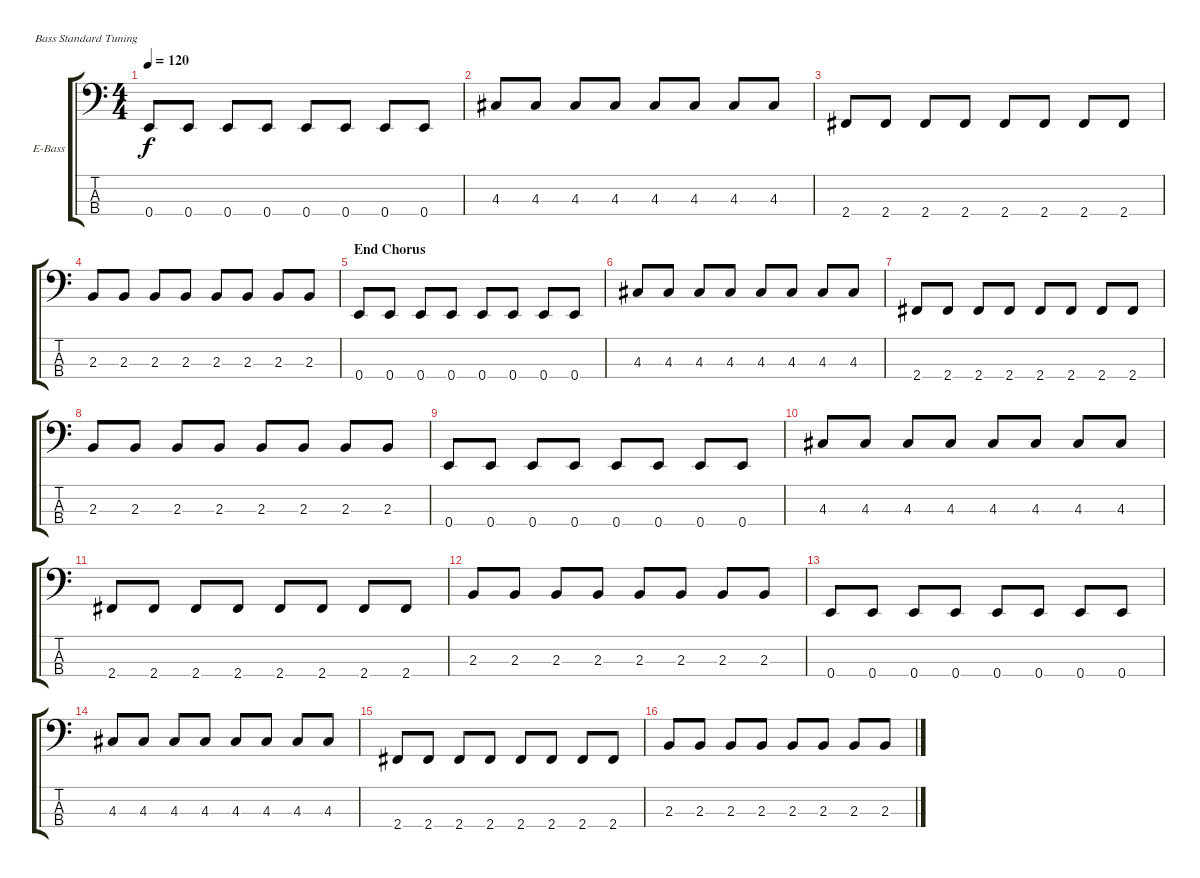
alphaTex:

\defaultSystemsLayout 4
\bracketExtendMode groupsimilarinstruments
\firstSystemTrackNameOrientation horizontal
\otherSystemsTrackNameOrientation horizontal
\track ("Bass" "E-Bass") {instrument electricbassfinger}
\staff {score tabs}
\tuning (G2 D2 A1 E1)
\ts (4 4)
\tempo 120
\clef f4
\ks c
0.4.8{dy f} 0.4.8 0.4.8 0.4.8 0.4.8 0.4.8 0.4.8 0.4.8 |
4.3.8 4.3.8 4.3.8 4.3.8 4.3.8 4.3.8 4.3.8 4.3.8 |
2.4.8 2.4.8 2.4.8 2.4.8 2.4.8 2.4.8 2.4.8 2.4.8 |
2.3.8 2.3.8 2.3.8 2.3.8 2.3.8 2.3.8 2.3.8 2.3.8 |
\section ("" "End Chorus")
0.4.8 0.4.8 0.4.8 0.4.8 0.4.8 0.4.8 0.4.8 0.4.8 |
4.3.8 4.3.8 4.3.8 4.3.8 4.3.8 4.3.8 4.3.8 4.3.8 |
2.4.8 2.4.8 2.4.8 2.4.8 2.4.8 2.4.8 2.4.8 2.4.8 |
2.3.8 2.3.8 2.3.8 2.3.8 2.3.8 2.3.8 2.3.8 2.3.8 |
0.4.8 0.4.8 0.4.8 0.4.8 0.4.8 0.4.8 0.4.8 0.4.8 |
4.3.8 4.3.8 4.3.8 4.3.8 4.3.8 4.3.8 4.3.8 4.3.8 |
2.4.8 2.4.8 2.4.8 2.4.8 2.4.8 2.4.8 2.4.8 2.4.8 |
2.3.8 2.3.8 2.3.8 2.3.8 2.3.8 2.3.8 2.3.8 2.3.8 |
0.4.8 0.4.8 0.4.8 0.4.8 0.4.8 0.4.8 0.4.8 0.4.8 |
4.3.8 4.3.8 4.3.8 4.3.8 4.3.8 4.3.8 4.3.8 4.3.8 |
2.4.8 2.4.8 2.4.8 2.4.8 2.4.8 2.4.8 2.4.8 2.4.8 |
2.3.8 2.3.8 2.3.8 2.3.8 2.3.8 2.3.8 2.3.8 2.3.8
